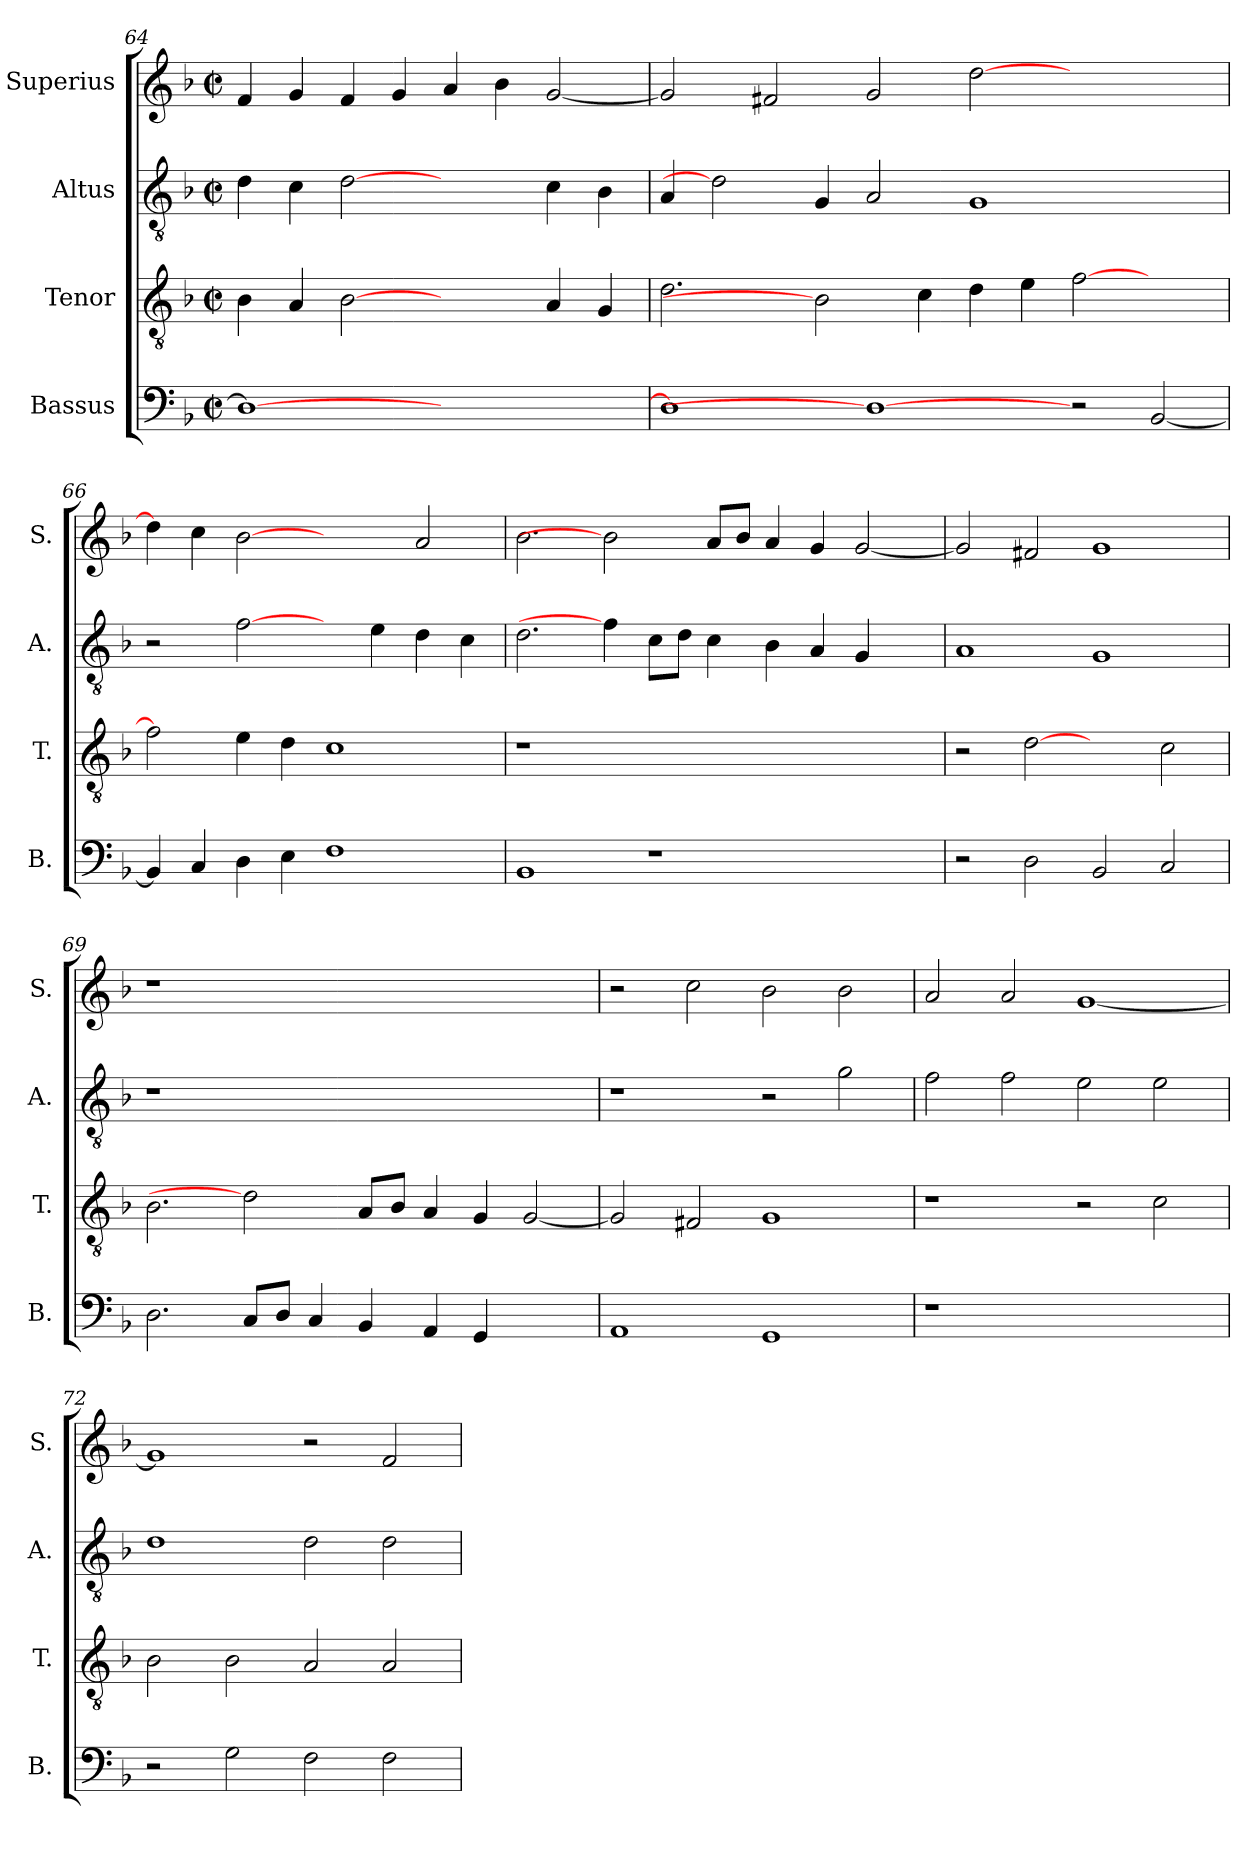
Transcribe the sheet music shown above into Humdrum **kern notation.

**kern	**kern	**kern	**kern
*part4	*part3	*part2	*part1
*staff4	*staff3	*staff2	*staff1
*I"Bassus	*I"Tenor	*I"Altus	*I"Superius
*I'B.	*I'T.	*I'A.	*I'S.
*clefF4	*clefGv2	*clefGv2	*clefG2
*	*ITrd7c12	*ITrd7c12	*
*k[b-]	*k[b-]	*k[b-]	*k[b-]
*F:	*F:	*F:	*F:
*M2/2	*M2/2	*M2/2	*M2/2
*met(c|)	*met(c|)	*met(c|)	*met(c|)
=64	=64	=64	=64
1Di_>	4BB-i\	4Di\	4fi/
.	4AAi/	4Ci\	4gi/
.	[2BB-i	[2Di	4fi/
.	.	.	4gi/
1ryy	2ryy	2ryy	4ai/
.	.	.	4b-i\
.	4AAi/	4Ci\	[<2gi/
.	4GGi/	4BB-i\	.
=65	=65	=65	=65
1Di]	2.Di\	4AAi/	2gi/]
.	.	2Di]	.
.	.	.	2f#Xi/
.	2BB-i]	4GGi/	.
1Di_	.	2AAi/	2gi/
.	4Ci\	.	.
.	4Di\	1GGi	[>2ddi\
.	4Ei\	.	.
2r	[>2Fi\	.	1ryy
[<2BB-i/	2ryy	2ryy	.
=66	=66	=66	=66
4BB-i/]	2Fi\]	2r	4ddi\]
4Ci/	.	.	4cci\
4Di\	4Ei\	[2Fi\	[2b-i
4Ei\	4Di\	.	.
1Fi	1Ci	4ryy	2ryy
.	.	4Ei\	.
.	.	4Di\	2ai/
.	.	4Ci\	.
!!LO:LB:g=z
=67	=67	=67	=67
!	!LO:N:vis=1	!	!
1BB-i	1r	2.Di\	2.b-i\
.	.	4Fi\]	2b-i]
1r	1.ryy	8Ci\L	.
.	.	8Di\J	.
.	.	4Ci\	8ai/L
.	.	.	8b-i/J
.	.	4BB-i\	4ai/
.	.	4AAi/	4gi/
2ryy	.	4GGi/	[<2gi/
.	.	4ryy	.
=68	=68	=68	=68
2r	2r	1AAi	2gi/]
2Di\	[2Di	.	2f#Xi/
2BB-i/	2ryy	1GGi	1gi
2Ci/	2Ci\	.	.
=69	=69	=69	=69
!	!	!LO:N:vis=1	!LO:N:vis=1
2.Di\	2.BB-i\	1r	1r
8Ci/L	2Di]	.	.
8Di/J	.	.	.
4Ci/	.	1.ryy	1.ryy
4BB-i/	8AAi/L	.	.
.	8BB-i/J	.	.
4AAi/	4AAi/	.	.
4GGi/	4GGi/	.	.
2ryy	[<2GGi/	.	.
=70	=70	=70	=70
1AAi	2GGi/]	1r	2r
.	2FF#Xi/	.	2cci\
1GGi	1GGi	2r	2b-i\
.	.	2Gi\	2b-i\
=71	=71	=71	=71
!LO:N:vis=1	!	!	!
1r	1r	2Fi\	2ai/
.	.	2Fi\	2ai/
1ryy	2r	2Ei\	[<1gi
.	2Ci\	2Ei\	.
!!LO:LB:g=z
=72	=72	=72	=72
2r	2BB-i\	1Di	1gi]
2Gi\	2BB-i\	.	.
2Fi\	2AAi/	2Di\	2r
2Fi\	2AAi/	2Di\	2fi/
=	=	=	=
*-	*-	*-	*-
